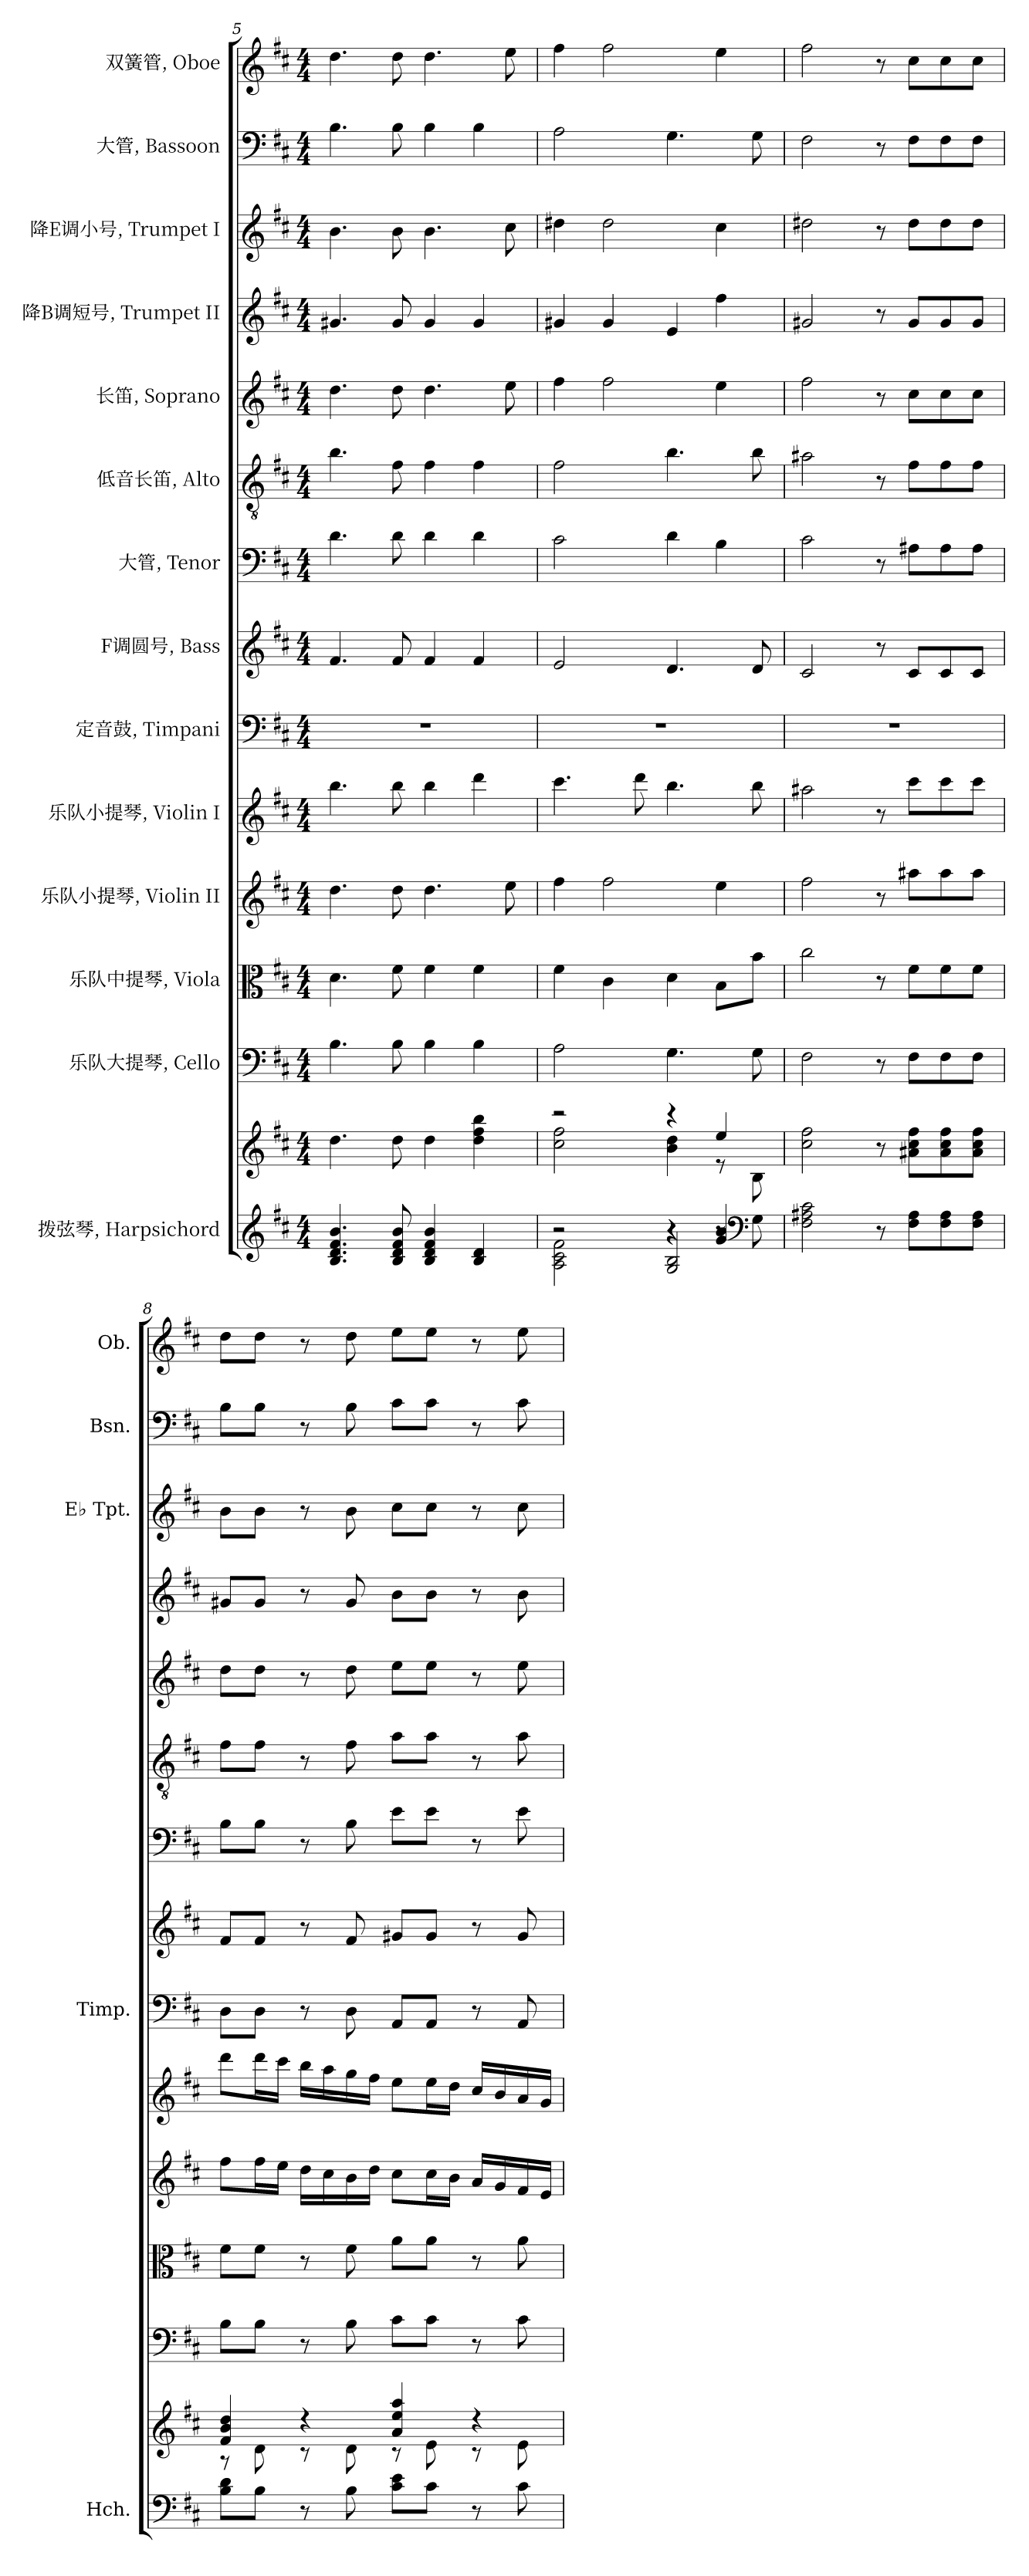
**kern	**kern	**kern	**kern	**kern	**kern	**kern	**kern	**kern	**kern	**kern	**kern	**kern	**kern	**kern
*part14	*part14	*part13	*part12	*part11	*part10	*part9	*part8	*part7	*part6	*part5	*part4	*part3	*part2	*part1
*staff15	*staff14	*staff13	*staff12	*staff11	*staff10	*staff9	*staff8	*staff7	*staff6	*staff5	*staff4	*staff3	*staff2	*staff1
*I"拨弦琴, Harpsichord	*	*I"乐队大提琴, Cello	*I"乐队中提琴, Viola	*I"乐队小提琴, Violin II	*I"乐队小提琴, Violin I	*I"定音鼓, Timpani	*I"F调圆号, Bass	*I"大管, Tenor	*I"低音长笛, Alto	*I"长笛, Soprano	*I"降B调短号, Trumpet II	*I"降E调小号, Trumpet I	*I"大管, Bassoon	*I"双簧管, Oboe
*I'Hch.	*	*	*	*	*	*I'Timp.	*	*	*	*	*	*I'E♭ Tpt.	*I'Bsn.	*I'Ob.
!!LO:PB:g=z
*clefG2	*clefG2	*clefF4	*clefC3	*clefG2	*clefG2	*clefF4	*clefG2	*clefF4	*clefGv2	*clefG2	*clefG2	*clefG2	*clefF4	*clefG2
*	*	*	*	*	*	*	*ITrd4c7	*	*	*	*ITrd1c2	*ITrd1c2	*	*
*k[f#c#]	*k[f#c#]	*k[f#c#]	*k[f#c#]	*k[f#c#]	*k[f#c#]	*k[f#c#]	*k[f#]	*k[f#c#]	*k[f#c#]	*k[f#c#]	*k[]	*k[]	*k[f#c#]	*k[f#c#]
*M4/4	*M4/4	*M4/4	*M4/4	*M4/4	*M4/4	*M4/4	*M4/4	*M4/4	*M4/4	*M4/4	*M4/4	*M4/4	*M4/4	*M4/4
=5	=5	=5	=5	=5	=5	=5	=5	=5	=5	=5	=5	=5	=5	=5
4.B/ 4.d/ 4.f#/ 4.b/	4.dd\	4.B\	4.d\	4.dd\	4.bb\	1r	4.B/	4.d\	4.b\	4.dd\	4.f#X/	4.a\	4.B\	4.dd\
8B/ 8d/ 8f#/ 8b/	8dd\	8B\	8f#\	8dd\	8bb\	.	8B/	8d\	8f#\	8dd\	8f#/	8a\	8B\	8dd\
4B/ 4d/ 4f#/ 4b/	4dd\	4B\	4f#\	4.dd\	4bb\	.	4B/	4d\	4f#\	4.dd\	4f#/	4.a\	4B\	4.dd\
4B/ 4d/	4dd\ 4ff#\ 4bb\	4B\	4f#\	.	4ddd\	.	4B/	4d\	4f#\	.	4f#/	.	4B\	.
.	.	.	.	8ee\	.	.	.	.	.	8ee\	.	8b\	.	8ee\
=6	=6	=6	=6	=6	=6	=6	=6	=6	=6	=6	=6	=6	=6	=6
*^	*^	*	*	*	*	*	*	*	*	*	*	*	*	*
*	*^	*	*	*	*	*	*	*	*	*	*	*	*	*	*	*
2r	2A\ 2c#\ 2f#\	2r	2r	2cc#\ 2ff#\	2A\	4f#\	4ff#\	4.ccc#\	1r	2A/	2c#\	2f#\	4ff#\	4f#X/	4cc#X\	2A\	4ff#\
.	.	.	.	.	.	4c#\	2ff#\	.	.	.	.	.	2ff#\	4f#/	2cc#\	.	2ff#\
.	.	.	.	.	.	.	.	8ddd\	.	.	.	.	.	.	.	.	.
4r	4r	2G/ 2B/	4r	4b\ 4dd\	4.G\	4d\	.	4.bb\	.	4.G/	4d\	4.b\	.	4d/	.	4.G\	.
4g/ 4b/	8r	.	4ee/	8r	.	8B\L	4ee\	.	.	.	4B\	.	4ee\	4ee\	4b\	.	4ee\
*clefF4	*	*	*	*	*	*	*	*	*	*	*	*	*	*	*	*	*
.	8G\	.	.	8B\	8G\	8b\J	.	8bb\	.	8G/	.	8b\	.	.	.	8G\	.
*v	*v	*v	*	*	*	*	*	*	*	*	*	*	*	*	*	*	*
*	*v	*v	*	*	*	*	*	*	*	*	*	*	*	*	*
=7	=7	=7	=7	=7	=7	=7	=7	=7	=7	=7	=7	=7	=7	=7
2F#\ 2A#X\ 2c#\	2cc#\ 2ff#\	2F#\	2cc#\	2ff#\	2aa#X\	1r	2F#/	2c#\	2a#X\	2ff#\	2f#X/	2cc#X\	2F#\	2ff#\
*	*	*	*	*	*	*	*	*	*	*	*	*	*	*MM85
8r	8r	8r	8r	8r	8r	.	8r	8r	8r	8r	8r	8r	8r	8r
8F#\ 8A#\L	8a#X\ 8cc#\ 8ff#\L	8F#\L	8f#\L	8aa#X\L	8ccc#\L	.	8F#/L	8A#X\L	8f#\L	8cc#\L	8f#/L	8cc#\L	8F#\L	8cc#\L
8F#\ 8A#\	8a#\ 8cc#\ 8ff#\	8F#\	8f#\	8aa#\	8ccc#\	.	8F#/	8A#\	8f#\	8cc#\	8f#/	8cc#\	8F#\	8cc#\
8F#\ 8A#\J	8a#\ 8cc#\ 8ff#\J	8F#\J	8f#\J	8aa#\J	8ccc#\J	.	8F#/J	8A#\J	8f#\J	8cc#\J	8f#/J	8cc#\J	8F#\J	8cc#\J
=8	=8	=8	=8	=8	=8	=8	=8	=8	=8	=8	=8	=8	=8	=8
*	*^	*	*	*	*	*	*	*	*	*	*	*	*	*
8B\ 8d\L	4f#/ 4b/ 4dd/	8r	8B\L	8f#\L	8ff#\L	8ddd\L	8D\L	8B/L	8B\L	8f#\L	8dd\L	8f#X/L	8a\L	8B\L	8dd\L
8B\J	.	8d\	8B\J	8f#\J	16ff#\L	16ddd\L	8D\J	8B/J	8B\J	8f#\J	8dd\J	8f#/J	8a\J	8B\J	8dd\J
.	.	.	.	.	16ee\JJ	16ccc#\JJ	.	.	.	.	.	.	.	.	.
8r	4r	8r	8r	8r	16dd\LL	16bb\LL	8r	8r	8r	8r	8r	8r	8r	8r	8r
.	.	.	.	.	16cc#\	16aa\	.	.	.	.	.	.	.	.	.
8B\	.	8d\	8B\	8f#\	16b\	16gg\	8D\	8B/	8B\	8f#\	8dd\	8f#/	8a\	8B\	8dd\
.	.	.	.	.	16dd\JJ	16ff#\JJ	.	.	.	.	.	.	.	.	.
8c#\ 8e\L	4a/ 4ee/ 4aa/	8r	8c#\L	8a\L	8cc#\L	8ee\L	8AA/L	8c#X/L	8e\L	8a\L	8ee\L	8a\L	8b\L	8c#\L	8ee\L
8c#\J	.	8e\	8c#\J	8a\J	16cc#\L	16ee\L	8AA/J	8c#/J	8e\J	8a\J	8ee\J	8a\J	8b\J	8c#\J	8ee\J
.	.	.	.	.	16b\JJ	16dd\JJ	.	.	.	.	.	.	.	.	.
8r	4r	8r	8r	8r	16a/LL	16cc#/LL	8r	8r	8r	8r	8r	8r	8r	8r	8r
.	.	.	.	.	16g/	16b/	.	.	.	.	.	.	.	.	.
8c#\	.	8e\	8c#\	8a\	16f#/	16a/	8AA/	8c#/	8e\	8a\	8ee\	8a\	8b\	8c#\	8ee\
.	.	.	.	.	16e/JJ	16g/JJ	.	.	.	.	.	.	.	.	.
*	*v	*v	*	*	*	*	*	*	*	*	*	*	*	*	*
=	=	=	=	=	=	=	=	=	=	=	=	=	=	=
*-	*-	*-	*-	*-	*-	*-	*-	*-	*-	*-	*-	*-	*-	*-
